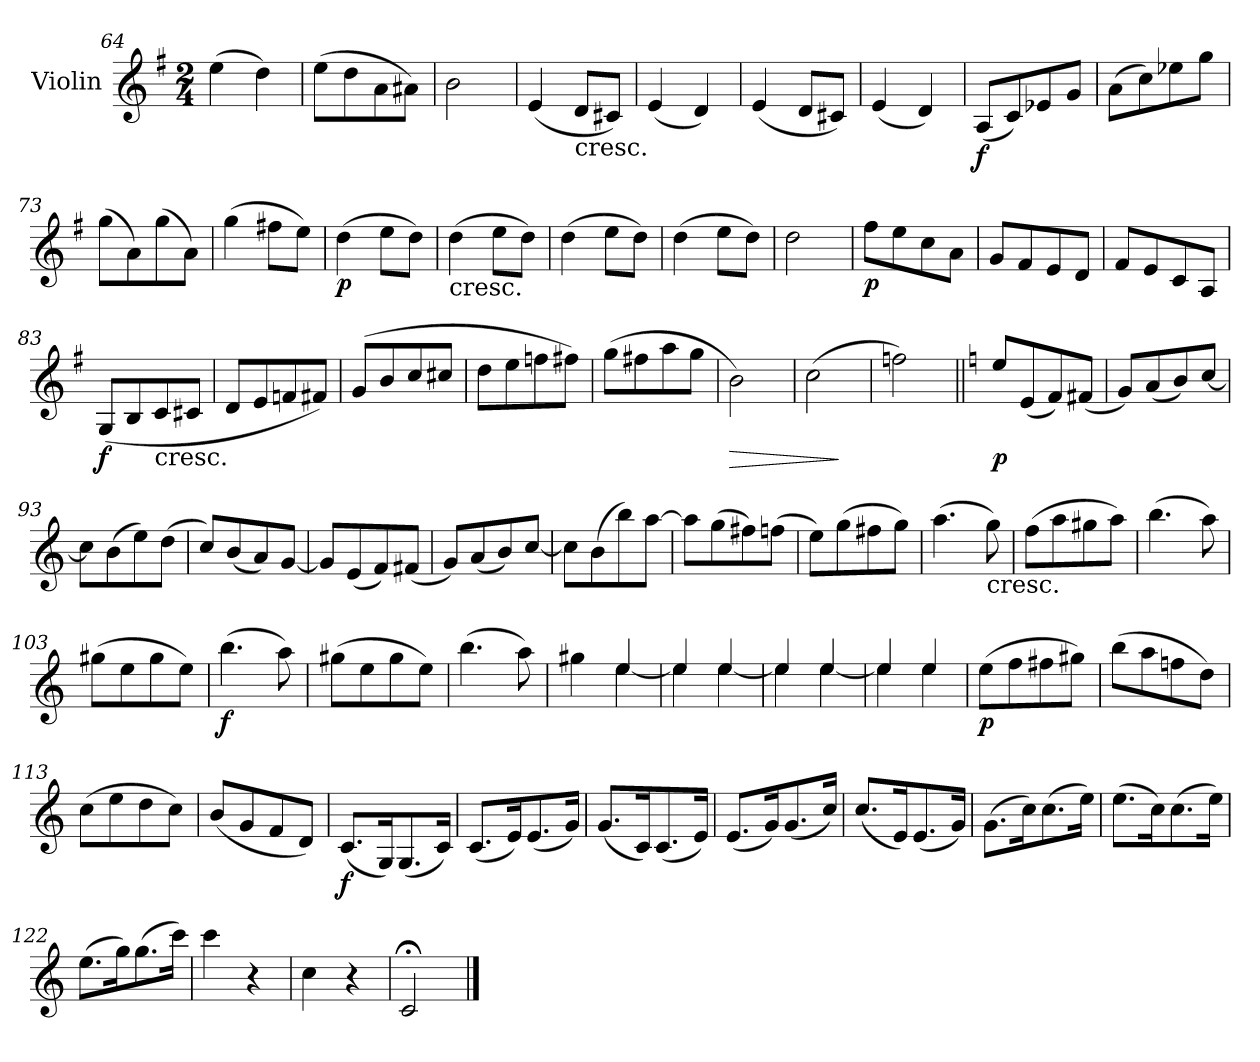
**kern	**dynam
*part1	*part1
*staff1	*staff1
*I"Violin	*
*I'Vln	*
*clefG2	*
*k[f#]	*
*M2/4	*
=64	=64
(>4ee\	.
4dd\)	.
=65	=65
(>8ee\L	.
8dd\	.
8a\	.
8a#X\J)	.
=66	=66
2b\	.
=67	=67
(<4e/	.
!LO:TX:b:t=cresc.	!
8d/L	.
8c#X/J)	.
!!LO:LB:g=z
=68	=68
(<4e/	.
4d/)	.
=69	=69
(<4e/	.
8d/L	.
8c#X/J)	.
!!LO:LB:g=z
=70	=70
(<4e/	.
4d/)	.
=71	=71
!	!LO:DY:b
(<8A/L	f
8c/)	.
8e-X/	.
8g/J	.
=72	=72
(>8a\L	.
8cc\)	.
8ee-X\	.
8gg\J	.
=73	=73
(>8gg\L	.
8a\)	.
(>8gg\	.
8a\J)	.
=74	=74
(>4gg\	.
8ff#X\L	.
8ee\J)	.
=75	=75
!	!LO:DY:b
(>4dd\	p
8ee\L	.
8dd\J)	.
=76	=76
!LO:TX:b:t=cresc.	!
(>4dd\	.
8ee\L	.
8dd\J)	.
=77	=77
(>4dd\	.
8ee\L	.
8dd\J)	.
=78	=78
(>4dd\	.
8ee\L	.
8dd\J)	.
!!LO:LB:g=z
=79	=79
2dd\	.
!!LO:LB:g=z
=80	=80
!	!LO:DY:b
8ff#\L	p
8ee\	.
8cc\	.
8a\J	.
=81	=81
8g/L	.
8f#/	.
8e/	.
8d/J	.
=82	=82
8f#/L	.
8e/	.
8c/	.
8A/J	.
=83	=83
!	!LO:DY:b
(<8G/L	f
8B/	.
!LO:TX:b:t=cresc.	!
8c/	.
8c#X/J	.
=84	=84
8d/L	.
8e/	.
8fn/	.
8f#X/J)	.
=85	=85
(>8g/L	.
8b/	.
8cc/	.
8cc#X/J	.
=86	=86
8dd\L	.
8ee\	.
8ffn\	.
8ff#X\J)	.
!!LO:LB:g=z
=87	=87
(>8gg\L	.
8ff#X\	.
8aa\	.
8gg\J	.
!!LO:LB:g=z
=88	=88
!	!LO:HP:b
2b\)	>
=89	=89
(>2cc\	.
.	]
=90	=90
2ffn\)	.
=91||	=91||
*k[]	*
!	!LO:DY:b
8ee/L	p
(<8e/	.
8f/)	.
(<8f#X/J	.
=92	=92
8g/L)	.
(<8a/	.
8b/)	.
[8cc/J	.
=93	=93
8cc\L]	.
(>8b\	.
8ee\)	.
(>8dd\J	.
=94	=94
8cc/L)	.
(<8b/	.
8a/)	.
[8g/J	.
=95	=95
8g/L]	.
(<8e/	.
8f/)	.
(<8f#X/J	.
!!LO:LB:g=z
=96	=96
8g/L)	.
(<8a/	.
8b/)	.
[8cc/J	.
=97	=97
8cc\L]	.
(>8b\	.
8bb\)	.
[8aa\J	.
!!LO:LB:g=z
=98	=98
8aa\L]	.
(>8gg\	.
8ff#X\)	.
(>8ffn\J	.
=99	=99
8ee\L)	.
(>8gg\	.
8ff#X\	.
8gg\J)	.
=100	=100
(>4.aa\	.
!LO:TX:b:t=cresc.	!
8gg\)	.
=101	=101
(>8ff\L	.
8aa\	.
8gg#X\	.
8aa\J)	.
=102	=102
(>4.bb\	.
8aa\)	.
=103	=103
(>8gg#X\L	.
8ee\	.
8gg#\	.
8ee\J)	.
=104	=104
!	!LO:DY:b
(>4.bb\	f
8aa\)	.
=105	=105
(>8gg#X\L	.
8ee\	.
8gg#\	.
8ee\J)	.
=106	=106
(>4.bb\	.
8aa\)	.
!!LO:LB:g=z
=107	=107
*^	*
4gg#X\	4rcyy	.
4ee/	[4ee\	.
!!LO:LB:g=z	!!
=108	=108	=108
4ee/	4ee\]	.
4ee/	[4ee\	.
=109	=109	=109
4ee/	4ee\]	.
4ee/	[4ee\	.
=110	=110	=110
4ee/	4ee\]	.
4ee/	4ee\	.
=111	=111	=111
!	!	!LO:DY:b
*v	*v	*
(>8ee\L	p
8ff\	.
8ff#X\	.
8gg#X\J)	.
=112	=112
(>8bb\L	.
8aa\	.
8ffn\	.
8dd\J)	.
=113	=113
(>8cc\L	.
8ee\	.
8dd\	.
8cc\J)	.
=114	=114
(<8b/L	.
8g/	.
8f/	.
8d/J)	.
=115	=115
!	!LO:DY:b
(<8.c/L	f
16G/K)	.
(<8.G/	.
16c/Jk)	.
!!LO:PB:g=z
=116	=116
(<8.c/L	.
16e/K)	.
(<8.e/	.
16g/Jk)	.
!!LO:LB:g=z
=117	=117
(<8.g/L	.
16c/K)	.
(<8.c/	.
16e/Jk)	.
=118	=118
(<8.e/L	.
16g/K)	.
(<8.g/	.
16cc/Jk)	.
=119	=119
(<8.cc/L	.
16e/K)	.
(<8.e/	.
16g/Jk)	.
=120	=120
(>8.g\L	.
16cc\K)	.
(>8.cc\	.
16ee\Jk)	.
=121	=121
(>8.ee\L	.
16cc\K)	.
(>8.cc\	.
16ee\Jk)	.
=122	=122
(>8.ee\L	.
16gg\K)	.
(>8.gg\	.
16ccc\Jk)	.
=123	=123
4ccc\	.
4r	.
=124	=124
4cc\	.
4r	.
!!LO:LB:g=z
=125	=125
2c;</	.
==	==
*-	*-
